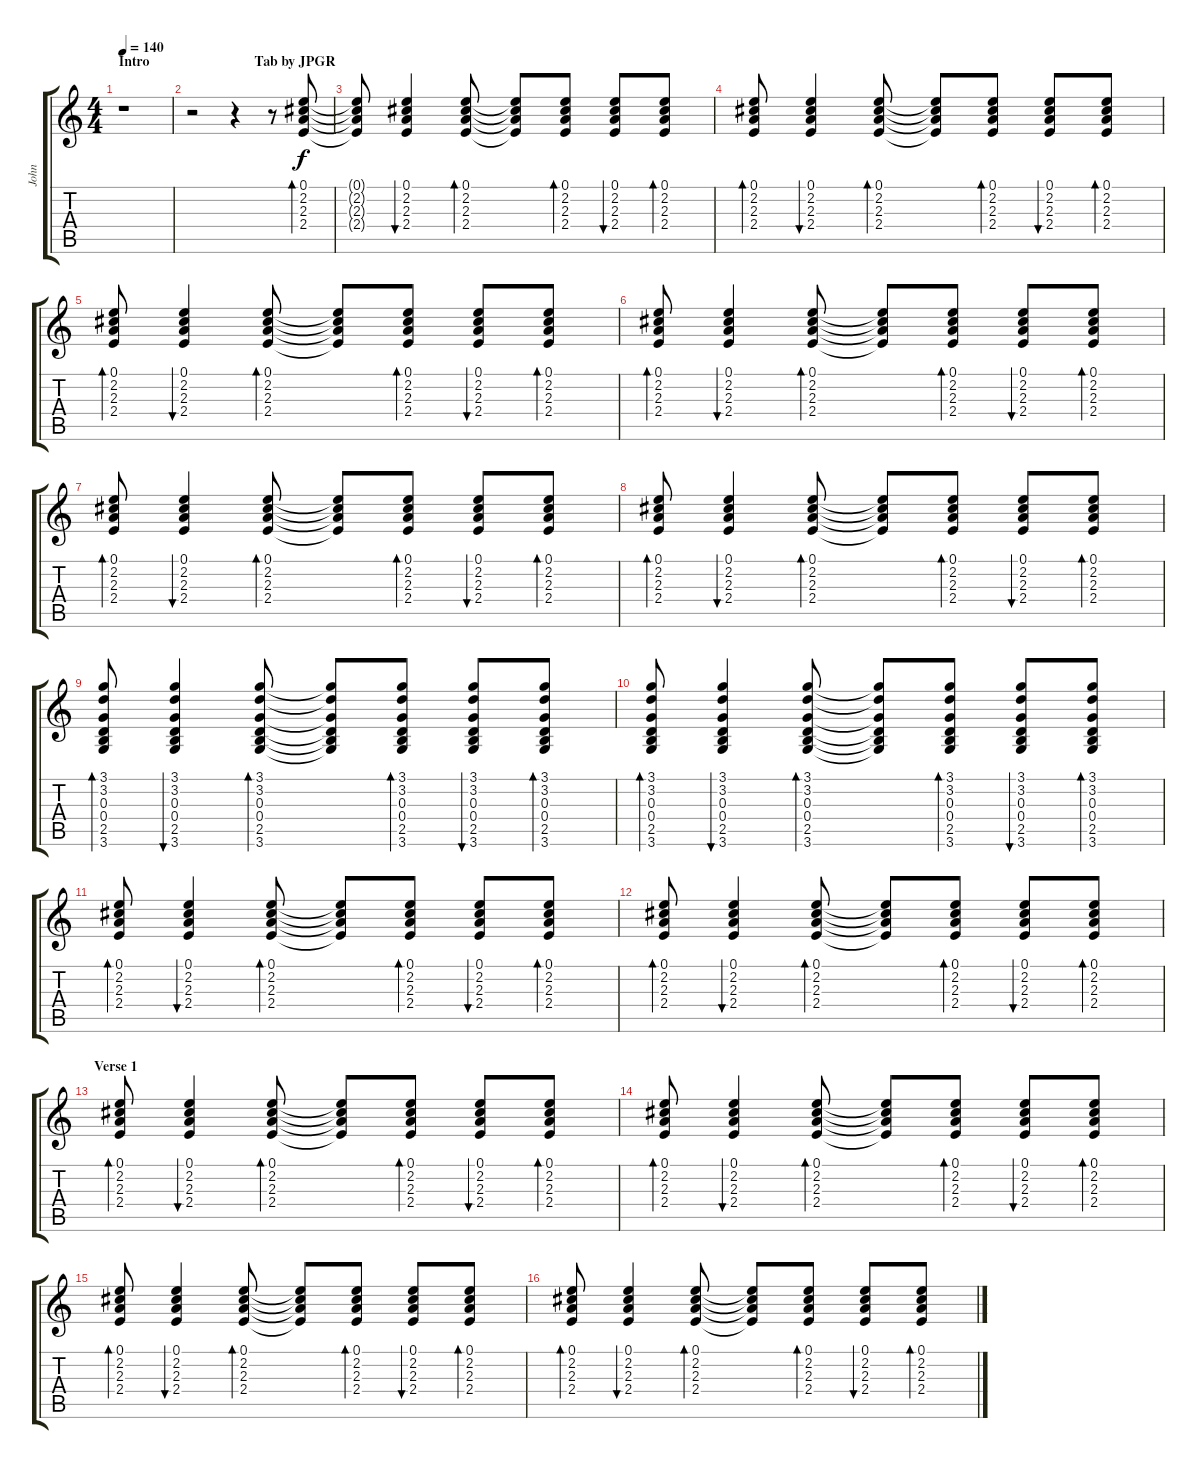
\track ("John" "John") {instrument acousticguitarsteel}
\staff {score tabs}
\tuning (E4 B3 G3 D3 A2 E2) {hide}
\ts (4 4)
\section ("" "Intro                              Tab by JPGR")
\tempo 140
\clef g2
\ks c
r.1{dy f instrument acousticguitarsteel} |
r.2 r.4 r.8 (0.1 2.2 2.3 2.4).8{bd 60} |
(0.1{t} 2.2{t} 2.3{t} 2.4{t}).8 (0.1 2.2 2.3 2.4).4{bu 60} (0.1 2.2 2.3 2.4).8{bd 60} (0.1{t} 2.2{t} 2.3{t} 2.4{t}).8 (0.1 2.2 2.3 2.4).8{bd 60} (0.1 2.2 2.3 2.4).8{bu 60} (0.1 2.2 2.3 2.4).8{bd 60} |
(0.1 2.2 2.3 2.4).8{bd 60} (0.1 2.2 2.3 2.4).4{bu 60} (0.1 2.2 2.3 2.4).8{bd 60} (0.1{t} 2.2{t} 2.3{t} 2.4{t}).8 (0.1 2.2 2.3 2.4).8{bd 60} (0.1 2.2 2.3 2.4).8{bu 60} (0.1 2.2 2.3 2.4).8{bd 60} |
(0.1 2.2 2.3 2.4).8{bd 60} (0.1 2.2 2.3 2.4).4{bu 60} (0.1 2.2 2.3 2.4).8{bd 60} (0.1{t} 2.2{t} 2.3{t} 2.4{t}).8 (0.1 2.2 2.3 2.4).8{bd 60} (0.1 2.2 2.3 2.4).8{bu 60} (0.1 2.2 2.3 2.4).8{bd 60} |
(0.1 2.2 2.3 2.4).8{bd 60} (0.1 2.2 2.3 2.4).4{bu 60} (0.1 2.2 2.3 2.4).8{bd 60} (0.1{t} 2.2{t} 2.3{t} 2.4{t}).8 (0.1 2.2 2.3 2.4).8{bd 60} (0.1 2.2 2.3 2.4).8{bu 60} (0.1 2.2 2.3 2.4).8{bd 60} |
(0.1 2.2 2.3 2.4).8{bd 60} (0.1 2.2 2.3 2.4).4{bu 60} (0.1 2.2 2.3 2.4).8{bd 60} (0.1{t} 2.2{t} 2.3{t} 2.4{t}).8 (0.1 2.2 2.3 2.4).8{bd 60} (0.1 2.2 2.3 2.4).8{bu 60} (0.1 2.2 2.3 2.4).8{bd 60} |
(0.1 2.2 2.3 2.4).8{bd 60} (0.1 2.2 2.3 2.4).4{bu 60} (0.1 2.2 2.3 2.4).8{bd 60} (0.1{t} 2.2{t} 2.3{t} 2.4{t}).8 (0.1 2.2 2.3 2.4).8{bd 60} (0.1 2.2 2.3 2.4).8{bu 60} (0.1 2.2 2.3 2.4).8{bd 60} |
(3.1 3.2 0.3 0.4 2.5 3.6).8{bd 60} (3.1 3.2 0.3 0.4 2.5 3.6).4{bu 60} (3.1 3.2 0.3 0.4 2.5 3.6).8{bd 60} (3.1{t} 3.2{t} 0.3{t} 0.4{t} 2.5{t} 3.6{t}).8 (3.1 3.2 0.3 0.4 2.5 3.6).8{bd 60} (3.1 3.2 0.3 0.4 2.5 3.6).8{bu 60} (3.1 3.2 0.3 0.4 2.5 3.6).8{bd 60} |
(3.1 3.2 0.3 0.4 2.5 3.6).8{bd 60} (3.1 3.2 0.3 0.4 2.5 3.6).4{bu 60} (3.1 3.2 0.3 0.4 2.5 3.6).8{bd 60} (3.1{t} 3.2{t} 0.3{t} 0.4{t} 2.5{t} 3.6{t}).8 (3.1 3.2 0.3 0.4 2.5 3.6).8{bd 60} (3.1 3.2 0.3 0.4 2.5 3.6).8{bu 60} (3.1 3.2 0.3 0.4 2.5 3.6).8{bd 60} |
(0.1 2.2 2.3 2.4).8{bd 60} (0.1 2.2 2.3 2.4).4{bu 60} (0.1 2.2 2.3 2.4).8{bd 60} (0.1{t} 2.2{t} 2.3{t} 2.4{t}).8 (0.1 2.2 2.3 2.4).8{bd 60} (0.1 2.2 2.3 2.4).8{bu 60} (0.1 2.2 2.3 2.4).8{bd 60} |
(0.1 2.2 2.3 2.4).8{bd 60} (0.1 2.2 2.3 2.4).4{bu 60} (0.1 2.2 2.3 2.4).8{bd 60} (0.1{t} 2.2{t} 2.3{t} 2.4{t}).8 (0.1 2.2 2.3 2.4).8{bd 60} (0.1 2.2 2.3 2.4).8{bu 60} (0.1 2.2 2.3 2.4).8{bd 60} |
\section ("" "Verse 1")
(0.1 2.2 2.3 2.4).8{bd 60} (0.1 2.2 2.3 2.4).4{bu 60} (0.1 2.2 2.3 2.4).8{bd 60} (0.1{t} 2.2{t} 2.3{t} 2.4{t}).8 (0.1 2.2 2.3 2.4).8{bd 60} (0.1 2.2 2.3 2.4).8{bu 60} (0.1 2.2 2.3 2.4).8{bd 60} |
(0.1 2.2 2.3 2.4).8{bd 60} (0.1 2.2 2.3 2.4).4{bu 60} (0.1 2.2 2.3 2.4).8{bd 60} (0.1{t} 2.2{t} 2.3{t} 2.4{t}).8 (0.1 2.2 2.3 2.4).8{bd 60} (0.1 2.2 2.3 2.4).8{bu 60} (0.1 2.2 2.3 2.4).8{bd 60} |
(0.1 2.2 2.3 2.4).8{bd 60} (0.1 2.2 2.3 2.4).4{bu 60} (0.1 2.2 2.3 2.4).8{bd 60} (0.1{t} 2.2{t} 2.3{t} 2.4{t}).8 (0.1 2.2 2.3 2.4).8{bd 60} (0.1 2.2 2.3 2.4).8{bu 60} (0.1 2.2 2.3 2.4).8{bd 60} |
(0.1 2.2 2.3 2.4).8{bd 60} (0.1 2.2 2.3 2.4).4{bu 60} (0.1 2.2 2.3 2.4).8{bd 60} (0.1{t} 2.2{t} 2.3{t} 2.4{t}).8 (0.1 2.2 2.3 2.4).8{bd 60} (0.1 2.2 2.3 2.4).8{bu 60} (0.1 2.2 2.3 2.4).8{bd 60}
